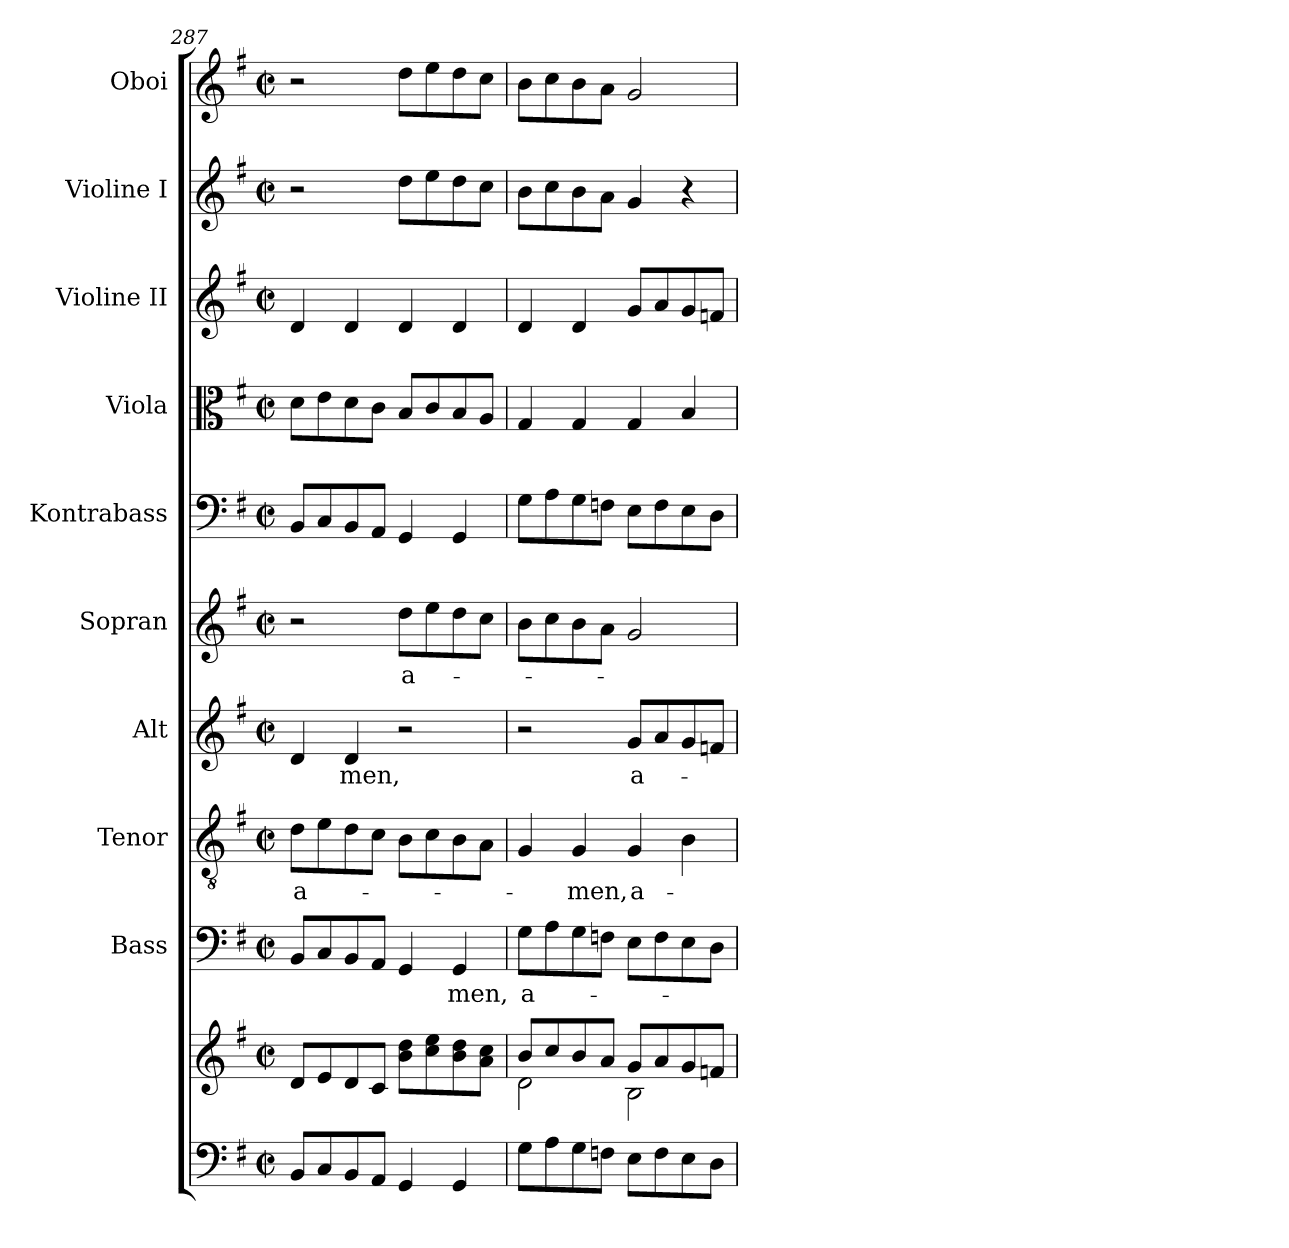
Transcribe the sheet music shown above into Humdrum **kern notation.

**kern	**kern	**kern	**text	**kern	**text	**kern	**text	**kern	**text	**kern	**kern	**kern	**kern	**kern
*part10	*part10	*part9	*part9	*part8	*part8	*part7	*part7	*part6	*part6	*part5	*part4	*part3	*part2	*part1
*staff11	*staff10	*staff9	*staff9	*staff8	*staff8	*staff7	*staff7	*staff6	*staff6	*staff5	*staff4	*staff3	*staff2	*staff1
*	*	*I"Bass	*	*I"Tenor	*	*I"Alt	*	*I"Sopran	*	*I"Kontrabass	*I"Viola	*I"Violine II	*I"Violine I	*I"Oboi
*	*	*I'B.	*	*I'T.	*	*I'A.	*	*I'S.	*	*I'Kb.	*I'Vla.	*I'Vl. II	*I'Vl. I	*I'Ob.
*clefF4	*clefG2	*clefF4	*	*clefGv2	*	*clefG2	*	*clefG2	*	*clefF4	*clefC3	*clefG2	*clefG2	*clefG2
*	*	*	*	*	*	*	*	*	*	*ITrd7c12	*	*	*	*
*k[f#]	*k[f#]	*k[f#]	*	*k[f#]	*	*k[f#]	*	*k[f#]	*	*k[f#]	*k[f#]	*k[f#]	*k[f#]	*k[f#]
*G:	*G:	*G:	*	*G:	*	*G:	*	*G:	*	*G:	*G:	*G:	*G:	*G:
*M2/2	*M2/2	*M2/2	*	*M2/2	*	*M2/2	*	*M2/2	*	*M2/2	*M2/2	*M2/2	*M2/2	*M2/2
*met(c|)	*met(c|)	*met(c|)	*	*met(c|)	*	*met(c|)	*	*met(c|)	*	*met(c|)	*met(c|)	*met(c|)	*met(c|)	*met(c|)
=287	=287	=287	=287	=287	=287	=287	=287	=287	=287	=287	=287	=287	=287	=287
!	!	!	!	!	!LO:LY:b	!	!	!	!	!	!	!	!	!
8BB/L	8d/L	8BB/L	.	8d\L	a-	4d/	.	2r	.	8BBB/L	8d\L	4d/	2r	2r
8C/	8e/	8C/	.	8e\	.	.	.	.	.	8CC/	8e\	.	.	.
!	!	!	!	!	!	!	!LO:LY:b	!	!	!	!	!	!	!
8BB/	8d/	8BB/	.	8d\	.	4d/	-men,	.	.	8BBB/	8d\	4d/	.	.
8AA/J	8c/J	8AA/J	.	8c\J	.	.	.	.	.	8AAA/J	8c\J	.	.	.
!	!	!	!	!	!	!	!	!	!LO:LY:b	!	!	!	!	!
4GG/	8b\ 8dd\L	4GG/	.	8B\L	.	2r	.	8dd\L	a-	4GGG/	8B/L	4d/	8dd\L	8dd\L
.	8cc\ 8ee\	.	.	8c\	.	.	.	8ee\	.	.	8c/	.	8ee\	8ee\
!	!	!	!LO:LY:b	!	!	!	!	!	!	!	!	!	!	!
4GG/	8b\ 8dd\	4GG/	-men,	8B\	.	.	.	8dd\	.	4GGG/	8B/	4d/	8dd\	8dd\
.	8a\ 8cc\J	.	.	8A\J	.	.	.	8cc\J	.	.	8A/J	.	8cc\J	8cc\J
!!LO:PB:g=z
=288	=288	=288	=288	=288	=288	=288	=288	=288	=288	=288	=288	=288	=288	=288
*	*^	*	*	*	*	*	*	*	*	*	*	*	*	*
!	!	!	!	!LO:LY:b	!	!	!	!	!	!	!	!	!	!	!
8G\L	8b/L	2d\	8G\L	a-	4G/	.	2r	.	8b\L	.	8GG\L	4G/	4d/	8b\L	8b\L
8A\	8cc/	.	8A\	.	.	.	.	.	8cc\	.	8AA\	.	.	8cc\	8cc\
!	!	!	!	!	!	!LO:LY:b	!	!	!	!	!	!	!	!	!
8G\	8b/	.	8G\	.	4G/	-men,	.	.	8b\	.	8GG\	4G/	4d/	8b\	8b\
8Fn\J	8a/J	.	8Fn\J	.	.	.	.	.	8a\J	.	8FFn\J	.	.	8a\J	8a\J
!	!	!	!	!	!	!LO:LY:b	!	!LO:LY:b	!	!	!	!	!	!	!
8E\L	8g/L	2B\	8E\L	.	4G/	a-	8g/L	a-	2g/	.	8EE\L	4G/	8g/L	4g/	2g/
8F\	8a/	.	8F\	.	.	.	8a/	.	.	.	8FF\	.	8a/	.	.
8E\	8g/	.	8E\	.	4B\	.	8g/	.	.	.	8EE\	4B/	8g/	4r	.
8D\J	8fn/J	.	8D\J	.	.	.	8fn/J	.	.	.	8DD\J	.	8fn/J	.	.
*	*v	*v	*	*	*	*	*	*	*	*	*	*	*	*	*
=	=	=	=	=	=	=	=	=	=	=	=	=	=	=
*-	*-	*-	*-	*-	*-	*-	*-	*-	*-	*-	*-	*-	*-	*-
